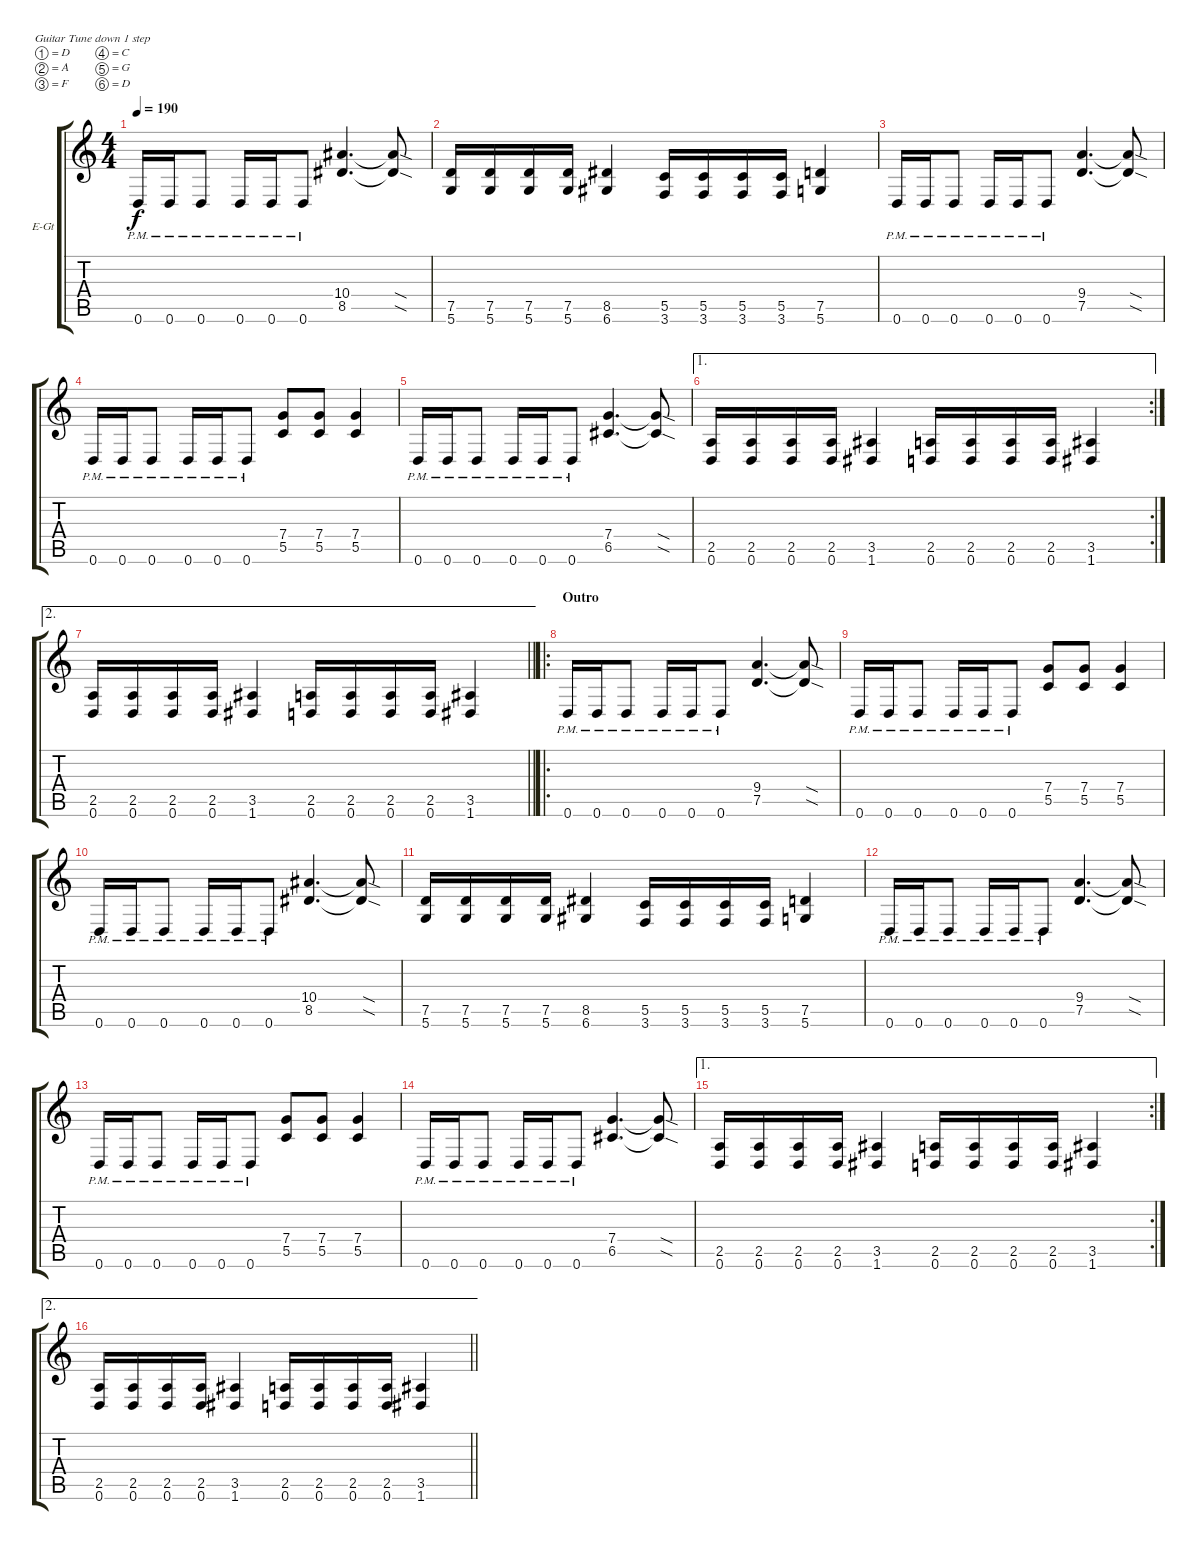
\bracketExtendMode groupsimilarinstruments
\firstSystemTrackNameOrientation horizontal
\otherSystemsTrackNameOrientation horizontal
\track ("Guitar II" "E-Gt") {instrument distortionguitar}
\staff {score tabs}
\tuning (D4 A3 F3 C3 G2 D2)
\ts (4 4)
\tempo 190
\clef g2
\ks c
0.6{pm}.16{dy f} 0.6{pm}.16 0.6{pm}.8 0.6{pm}.16 0.6{pm}.16 0.6{pm}.8 (10.4 8.5).4{d} (10.4{sod t} 8.5{sod t}).8 |
(7.5 5.6).16 (7.5 5.6).16 (7.5 5.6).16 (7.5 5.6).16 (8.5 6.6).4 (5.5 3.6).16 (5.5 3.6).16 (5.5 3.6).16 (5.5 3.6).16 (7.5 5.6).4 |
0.6{pm}.16 0.6{pm}.16 0.6{pm}.8 0.6{pm}.16 0.6{pm}.16 0.6{pm}.8 (9.4 7.5).4{d} (9.4{sod t} 7.5{sod t}).8 |
0.6{pm}.16 0.6{pm}.16 0.6{pm}.8 0.6{pm}.16 0.6{pm}.16 0.6{pm}.8 (7.4 5.5).8 (7.4 5.5).8 (7.4 5.5).4 |
0.6{pm}.16 0.6{pm}.16 0.6{pm}.8 0.6{pm}.16 0.6{pm}.16 0.6{pm}.8 (7.4 6.5).4{d} (7.4{sod t} 6.5{sod t}).8 |
\ae 1
\rc 2
(2.5 0.6).16 (2.5 0.6).16 (2.5 0.6).16 (2.5 0.6).16 (3.5 1.6).4 (2.5 0.6).16 (2.5 0.6).16 (2.5 0.6).16 (2.5 0.6).16 (3.5 1.6).4 |
\ae 2
\barLineRight lightlight
(2.5 0.6).16 (2.5 0.6).16 (2.5 0.6).16 (2.5 0.6).16 (3.5 1.6).4 (2.5 0.6).16 (2.5 0.6).16 (2.5 0.6).16 (2.5 0.6).16 (3.5 1.6).4 |
\ro
\section ("" "Outro")
0.6{pm}.16 0.6{pm}.16 0.6{pm}.8 0.6{pm}.16 0.6{pm}.16 0.6{pm}.8 (9.4 7.5).4{d} (9.4{sod t} 7.5{sod t}).8 |
0.6{pm}.16 0.6{pm}.16 0.6{pm}.8 0.6{pm}.16 0.6{pm}.16 0.6{pm}.8 (7.4 5.5).8 (7.4 5.5).8 (7.4 5.5).4 |
0.6{pm}.16 0.6{pm}.16 0.6{pm}.8 0.6{pm}.16 0.6{pm}.16 0.6{pm}.8 (10.4 8.5).4{d} (10.4{sod t} 8.5{sod t}).8 |
(7.5 5.6).16 (7.5 5.6).16 (7.5 5.6).16 (7.5 5.6).16 (8.5 6.6).4 (5.5 3.6).16 (5.5 3.6).16 (5.5 3.6).16 (5.5 3.6).16 (7.5 5.6).4 |
0.6{pm}.16 0.6{pm}.16 0.6{pm}.8 0.6{pm}.16 0.6{pm}.16 0.6{pm}.8 (9.4 7.5).4{d} (9.4{sod t} 7.5{sod t}).8 |
0.6{pm}.16 0.6{pm}.16 0.6{pm}.8 0.6{pm}.16 0.6{pm}.16 0.6{pm}.8 (7.4 5.5).8 (7.4 5.5).8 (7.4 5.5).4 |
0.6{pm}.16 0.6{pm}.16 0.6{pm}.8 0.6{pm}.16 0.6{pm}.16 0.6{pm}.8 (7.4 6.5).4{d} (7.4{sod t} 6.5{sod t}).8 |
\ae 1
\rc 2
(2.5 0.6).16 (2.5 0.6).16 (2.5 0.6).16 (2.5 0.6).16 (3.5 1.6).4 (2.5 0.6).16 (2.5 0.6).16 (2.5 0.6).16 (2.5 0.6).16 (3.5 1.6).4 |
\ae 2
\barLineRight lightlight
(2.5 0.6).16 (2.5 0.6).16 (2.5 0.6).16 (2.5 0.6).16 (3.5 1.6).4 (2.5 0.6).16 (2.5 0.6).16 (2.5 0.6).16 (2.5 0.6).16 (3.5 1.6).4
